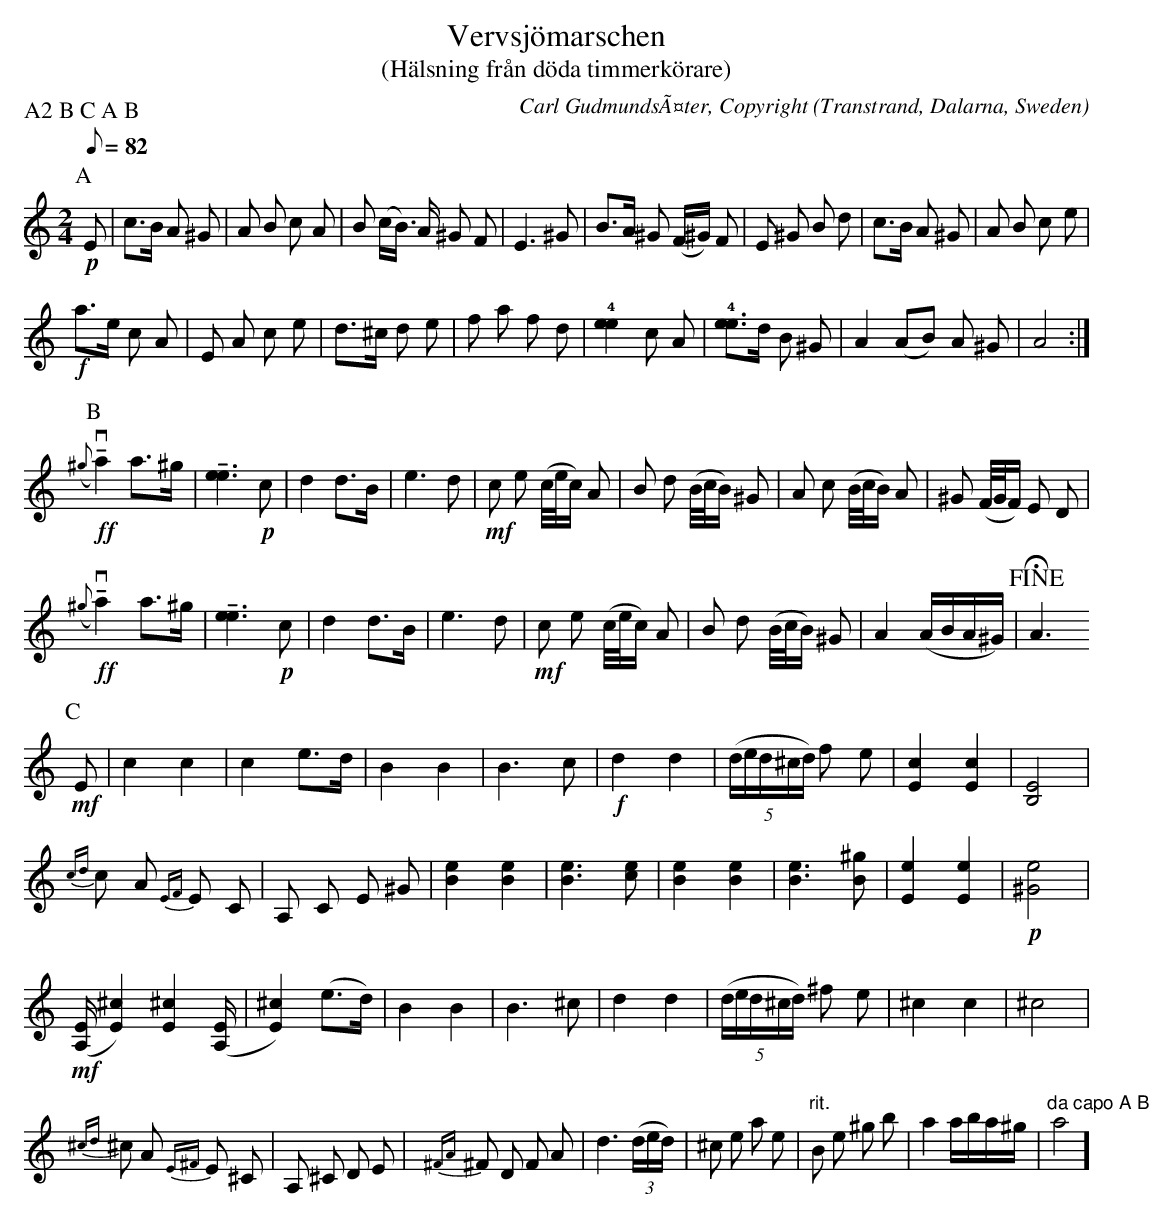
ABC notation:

X:1
T: Vervsjömarschen
T: (Hälsning från döda timmerkörare)
O: Transtrand, Dalarna, Sweden
C: Carl GudmundsÃ¤ter, Copyright
P: A2 B C A B
M:2/4
L:1/8
K:C
Q:82 Andante
P:A
+p+ E|c>B A ^G|A B c A|  B (c/2B/2) > A ^G F | E3 ^G| B>A ^G (F/2^G/2) F | E ^G B d |c>B A ^G|A B c e|
+f+ a>e c A| E A c e| d>^c d e|f a f d| !4![e2e2] c A | !4![ee]>d B ^G|A2  (AB) A ^G |A4:|
P:B
+ff+ (v{^g}!tenuto!a2) a>^g| !tenuto![e3e3] +p+ c | d2 d>B | e3 d | +mf+ c e (c/4e/4c/2) A | B d (B/4c/4B/2) ^G | A c (B/4c/4B/2) A | ^G (F/4G/4F/2) E D |
+ff+ (v{^g}!tenuto!a2) a>^g| !tenuto![e3e3] +p+ c | d2 d>B | e3 d | +mf+ !rit.! c e (c/4e/4c/2) A | B d (B/4c/4B/2) ^G | !rit.! A2 (A/2B/2A/2^G/2) | !fine! !fermata!A3
P:C
+mf+ E | c2 c2 | c2 e>d | B2 B2 | B3 c | +f+ d2 d2 | (5(d/2e/2d/2^c/2d/2) f e | [c2E2] [c2E2] | [B,4E4] |
{cd} c A {EF} E C | A, C E ^G | [e2B2] [e2B2] | [e3B3] [ec] | [e2B2] [e2B2] | [e3B3] [^gB] | !rit.! [e2E2] [e2E2] | +p+ [e4^G4] |
+mf+ ([E/2A,/2]  [E2^c2]) [E2^c2] ([E/2A,/2] | [E2^c2]) (e>d) | B2 B2 | B3 ^c | d2 d2 | (5(d/2e/2d/2^c/2d/2) ^f e | ^c2 c2 | ^c4 |
{^cd} ^c A {E^F} E ^C | A, ^C D E | {^FA} ^F D F A | d3 (3(d/2e/2d/2) | ^c e a e | "rit." B e ^g b | a2 a/2b/2a/2^g/2 | "da capo A B" a4]
